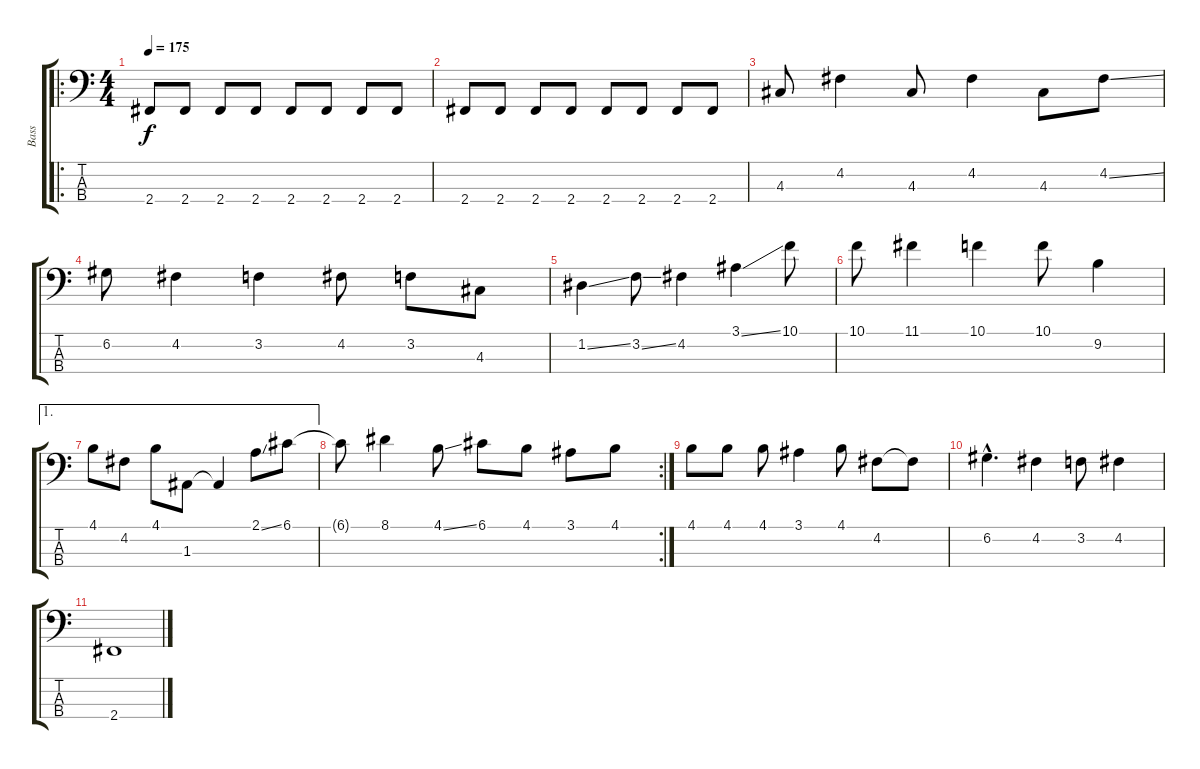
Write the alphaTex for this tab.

\track ("Bass" "Bass") {instrument electricbasspick}
\staff {score tabs}
\tuning (G2 D2 A1 E1) {hide}
\ro
\ts (4 4)
\tempo 175
\clef f4
\ks c
2.4.8{dy f} 2.4.8 2.4.8 2.4.8 2.4.8 2.4.8 2.4.8 2.4.8 |
2.4.8 2.4.8 2.4.8 2.4.8 2.4.8 2.4.8 2.4.8 2.4.8 |
4.3.8 4.2.4 4.3.8 4.2.4 4.3.8 4.2{ss}.8 |
6.2.8 4.2.4 3.2.4 4.2.8 3.2.8 4.3.8 |
1.2{ss}.4 3.2{ss}.8 4.2.4 3.1{ss}.4 10.1.8 |
10.1.8 11.1.4 10.1.4 10.1.8 9.2.4 |
\ae 1
4.1.8 4.2.8 4.1.8 1.3.8 1.3{t}.4 2.1{ss}.8 6.1.8 |
\rc 2
6.1{t}.8 8.1.4 4.1{ss}.8 6.1.8 4.1.8 3.1.8 4.1.8 |
4.1.8 4.1.8 4.1.8 3.1.4 4.1.8 4.2.8 4.2{t}.8 |
6.2{hac}.4{d} 4.2.4 3.2.8 4.2.4 |
2.4.1
